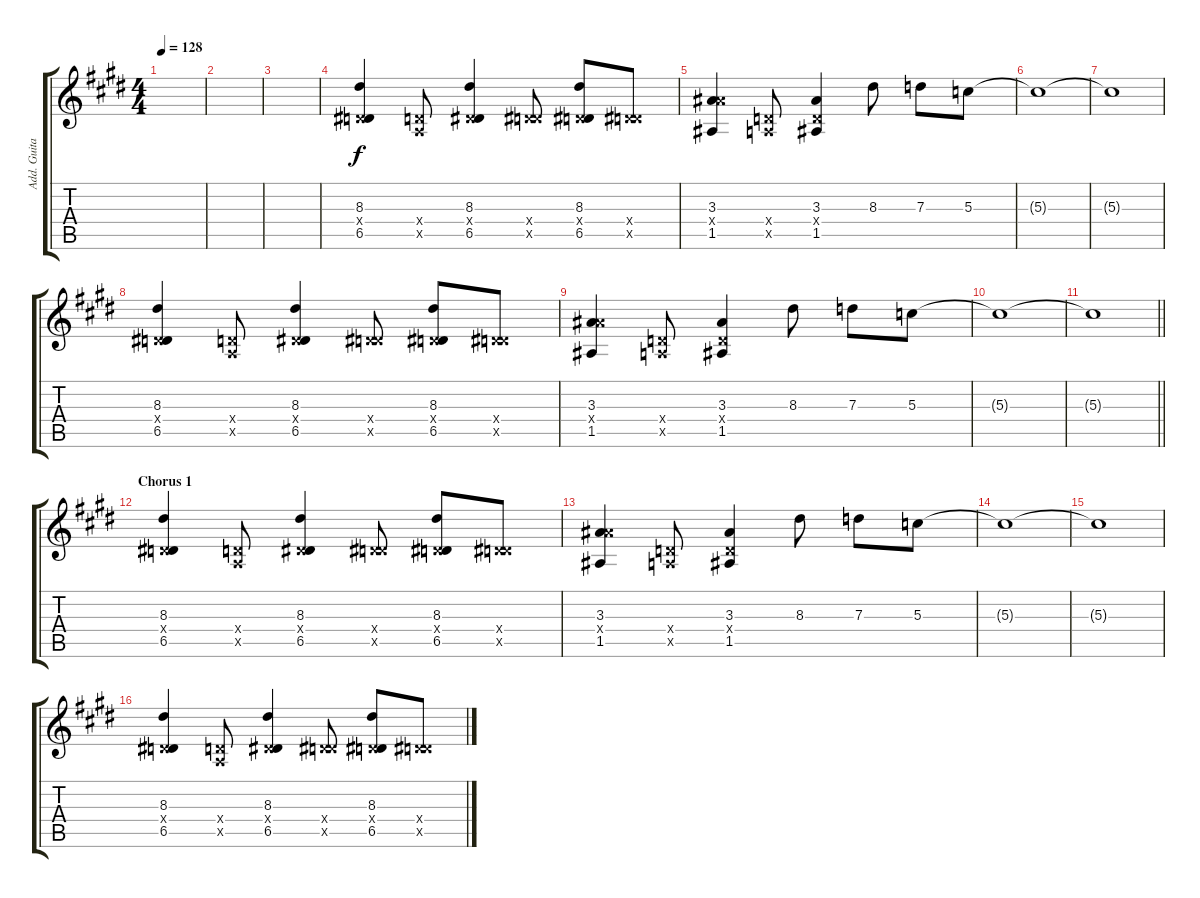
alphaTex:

\track ("Add. Guitar" "Add. Guita") {instrument distortionguitar}
\staff {score tabs}
\tuning (E4 B3 G3 D3 A2 E2) {hide}
\ts (4 4)
\tempo 128
\clef g2
\ks e
|
|
|
(8.3 0.4{x} 6.5).4 (0.4{x} 0.5{x}).8 (8.3 0.4{x} 6.5).4 (0.4{x} 6.5{x}).8 (8.3 0.4{x} 6.5).8 (0.4{x} 6.5{x}).8 |
(3.3 8.4{x} 1.5).4 (0.4{x} 0.5{x}).8 (3.3 0.4{x} 1.5).4 8.3.8 7.3.8 5.3.8 |
5.3{t}.1 |
5.3{t}.1 |
(8.3 0.4{x} 6.5).4 (0.4{x} 0.5{x}).8 (8.3 0.4{x} 6.5).4 (0.4{x} 6.5{x}).8 (8.3 0.4{x} 6.5).8 (0.4{x} 6.5{x}).8 |
(3.3 8.4{x} 1.5).4 (0.4{x} 0.5{x}).8 (3.3 0.4{x} 1.5).4 8.3.8 7.3.8 5.3.8 |
5.3{t}.1 |
\barLineRight lightlight
5.3{t}.1 |
\section ("" "Chorus 1")
(8.3 0.4{x} 6.5).4 (0.4{x} 0.5{x}).8 (8.3 0.4{x} 6.5).4 (0.4{x} 6.5{x}).8 (8.3 0.4{x} 6.5).8 (0.4{x} 6.5{x}).8 |
(3.3 8.4{x} 1.5).4 (0.4{x} 0.5{x}).8 (3.3 0.4{x} 1.5).4 8.3.8 7.3.8 5.3.8 |
5.3{t}.1 |
5.3{t}.1 |
(8.3 0.4{x} 6.5).4 (0.4{x} 0.5{x}).8 (8.3 0.4{x} 6.5).4 (0.4{x} 6.5{x}).8 (8.3 0.4{x} 6.5).8 (0.4{x} 6.5{x}).8
